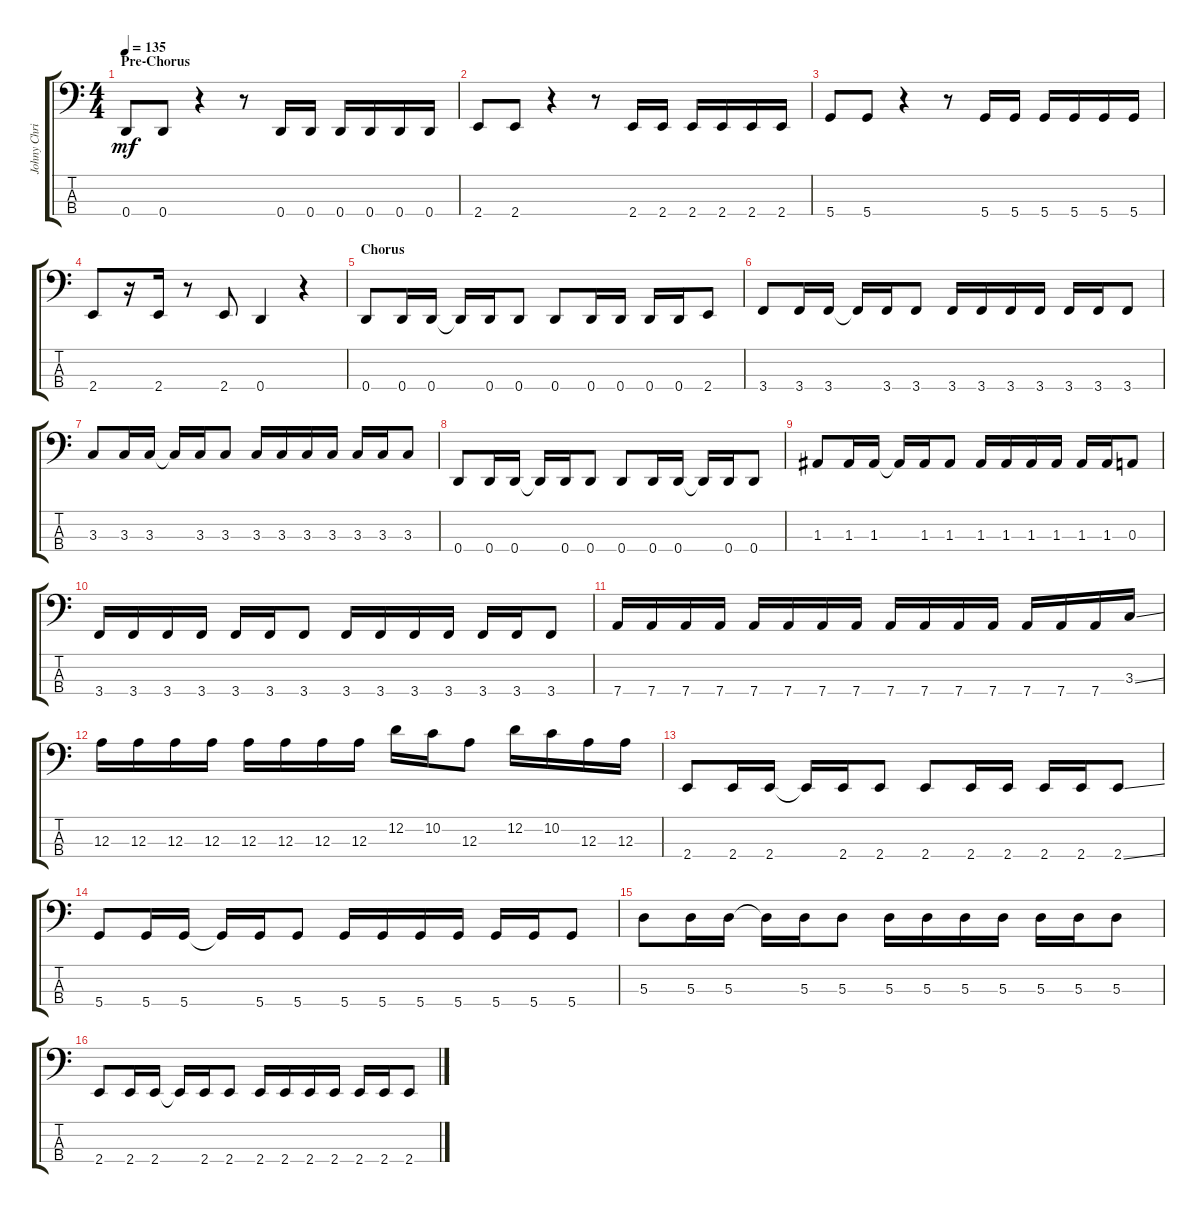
\track ("Johny Christ" "Johny Chri") {instrument electricbassfinger}
\staff {score tabs}
\tuning (G2 D2 A1 D1) {hide}
\ts (4 4)
\section ("" "Pre-Chorus")
\tempo 135
\clef f4
\ks c
0.4.8{dy mf} 0.4.8 r.4 r.8 0.4.16 0.4.16 0.4.16 0.4.16 0.4.16 0.4.16 |
2.4.8 2.4.8 r.4 r.8 2.4.16 2.4.16 2.4.16 2.4.16 2.4.16 2.4.16 |
5.4.8 5.4.8 r.4 r.8 5.4.16 5.4.16 5.4.16 5.4.16 5.4.16 5.4.16 |
2.4.8 r.16 2.4.16 r.8 2.4.8 0.4.4 r.4 |
\section ("" "Chorus")
0.4.8 0.4.16 0.4.16 0.4{t}.16 0.4.16 0.4.8 0.4.8 0.4.16 0.4.16 0.4.16 0.4.16 2.4.8 |
3.4.8 3.4.16 3.4.16 3.4{t}.16 3.4.16 3.4.8 3.4.16 3.4.16 3.4.16 3.4.16 3.4.16 3.4.16 3.4.8 |
3.3.8 3.3.16 3.3.16 3.3{t}.16 3.3.16 3.3.8 3.3.16 3.3.16 3.3.16 3.3.16 3.3.16 3.3.16 3.3.8 |
0.4.8 0.4.16 0.4.16 0.4{t}.16 0.4.16 0.4.8 0.4.8 0.4.16 0.4.16 0.4{t}.16 0.4.16 0.4.8 |
1.3.8 1.3.16 1.3.16 1.3{t}.16 1.3.16 1.3.8 1.3.16 1.3.16 1.3.16 1.3.16 1.3.16 1.3.16 0.3.8 |
3.4.16 3.4.16 3.4.16 3.4.16 3.4.16 3.4.16 3.4.8 3.4.16 3.4.16 3.4.16 3.4.16 3.4.16 3.4.16 3.4.8 |
7.4.16 7.4.16 7.4.16 7.4.16 7.4.16 7.4.16 7.4.16 7.4.16 7.4.16 7.4.16 7.4.16 7.4.16 7.4.16 7.4.16 7.4.16 3.3{ss}.16 |
12.3.16 12.3.16 12.3.16 12.3.16 12.3.16 12.3.16 12.3.16 12.3.16 12.2.16 10.2.16 12.3.8 12.2.16 10.2.16 12.3.16 12.3.16 |
2.4.8 2.4.16 2.4.16 2.4{t}.16 2.4.16 2.4.8 2.4.8 2.4.16 2.4.16 2.4.16 2.4.16 2.4{ss}.8 |
5.4.8 5.4.16 5.4.16 5.4{t}.16 5.4.16 5.4.8 5.4.16 5.4.16 5.4.16 5.4.16 5.4.16 5.4.16 5.4.8 |
5.3.8 5.3.16 5.3.16 5.3{t}.16 5.3.16 5.3.8 5.3.16 5.3.16 5.3.16 5.3.16 5.3.16 5.3.16 5.3.8 |
2.4.8 2.4.16 2.4.16 2.4{t}.16 2.4.16 2.4.8 2.4.16 2.4.16 2.4.16 2.4.16 2.4.16 2.4.16 2.4.8
